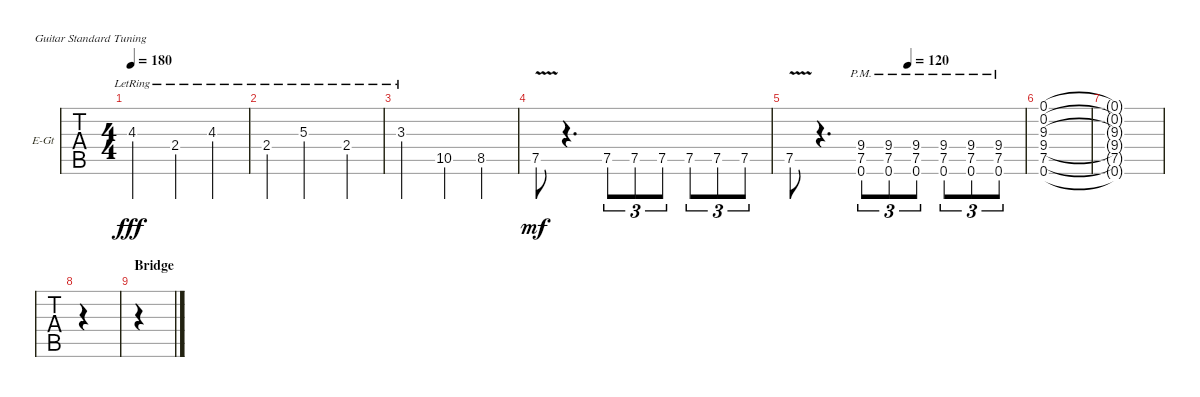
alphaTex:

\defaultSystemsLayout 4
\bracketExtendMode groupsimilarinstruments
\multiBarRest
\firstSystemTrackNameOrientation horizontal
\otherSystemsTrackNameOrientation horizontal
\track ("Cole Train" "E-Gt") {instrument distortionguitar}
\staff {tabs}
\tuning (E4 B3 G3 D3 A2 E2)
\ts (4 4)
\tempo 180
\clef g2
\ks c
4.3{lr}.2{dy fff} 2.4{lr}.4 4.3{lr}.4 |
2.4{lr}.4 5.3{lr}.2 2.4{lr}.4 |
3.3{lr}.2 10.5.4 8.5.4 |
7.5{v}.8{dy mf} r.4{d} 7.5.8{tu (3 2)} 7.5.8{tu (3 2)} 7.5.8{tu (3 2)} 7.5.8{tu (3 2)} 7.5.8{tu (3 2)} 7.5.8{tu (3 2)} |
\tempo (120 0.50625)
7.5{v}.8 r.4{d} (0.6{pm} 7.5{pm} 9.4{pm}).8{tu (3 2)} (0.6{pm} 7.5{pm} 9.4{pm}).8{tu (3 2)} (0.6{pm} 7.5{pm} 9.4{pm}).8{tu (3 2)} (0.6{pm} 7.5{pm} 9.4{pm}).8{tu (3 2)} (0.6{pm} 7.5{pm} 9.4{pm}).8{tu (3 2)} (0.6{pm} 7.5{pm} 9.4{pm}).8{tu (3 2)} |
(0.6 7.5 9.4 9.3 0.2 0.1).1 |
(0.6{t} 7.5{t} 9.4{t} 0.1{t} 0.2{t} 9.3{t}).1 |
|
\section ("" "Bridge")
